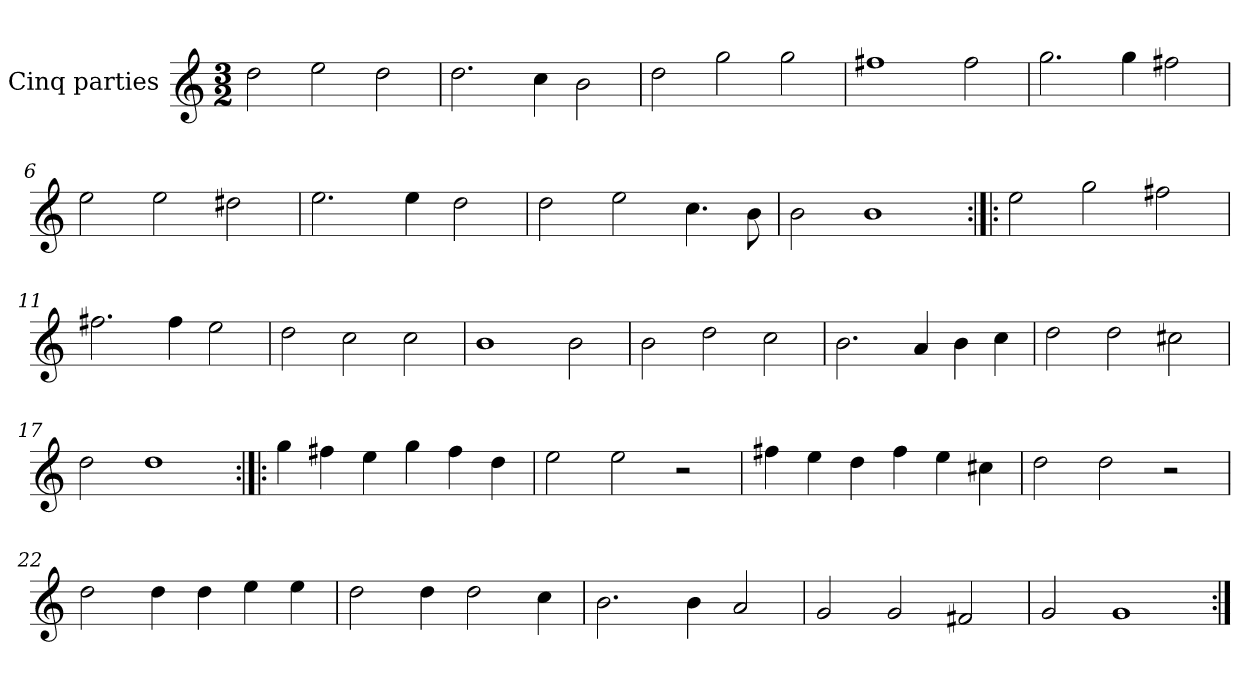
**kern
*part1
*staff1
*I"Cinq parties
*clefG2
*k[]
*M3/2
*MM180
=1
2dd\
2ee\
2dd\
=2
2.dd\
4cc\
2b\
=3
2dd\
2gg\
2gg\
=4
1ff#X
2ff#\
=5
2.gg\
4gg\
2ff#X\
=6
2ee\
2ee\
2dd#X\
=7
2.ee\
4ee\
2dd\
=8
2dd\
2ee\
4.cc\
8b\
=9
2b\
1b
=10:|!|:
2ee\
2gg\
2ff#X\
=11
2.ff#X\
4ff#\
2ee\
=12
2dd\
2cc\
2cc\
=13
1b
2b\
=14
2b\
2dd\
2cc\
=15
2.b\
4a/
4b\
4cc\
=16
2dd\
2dd\
2cc#X\
=17
2dd\
1dd
=18:|!|:
4gg\
4ff#X\
4ee\
4gg\
4ff#\
4dd\
=19
2ee\
2ee\
2r
=20
4ff#X\
4ee\
4dd\
4ff#\
4ee\
4cc#X\
=21
2dd\
2dd\
2r
=22
2dd\
4dd\
4dd\
4ee\
4ee\
=23
2dd\
4dd\
2dd\
4cc\
=24
2.b\
4b\
2a/
=25
2g/
2g/
2f#X/
=26
2g/
1g
=:|!
*-
